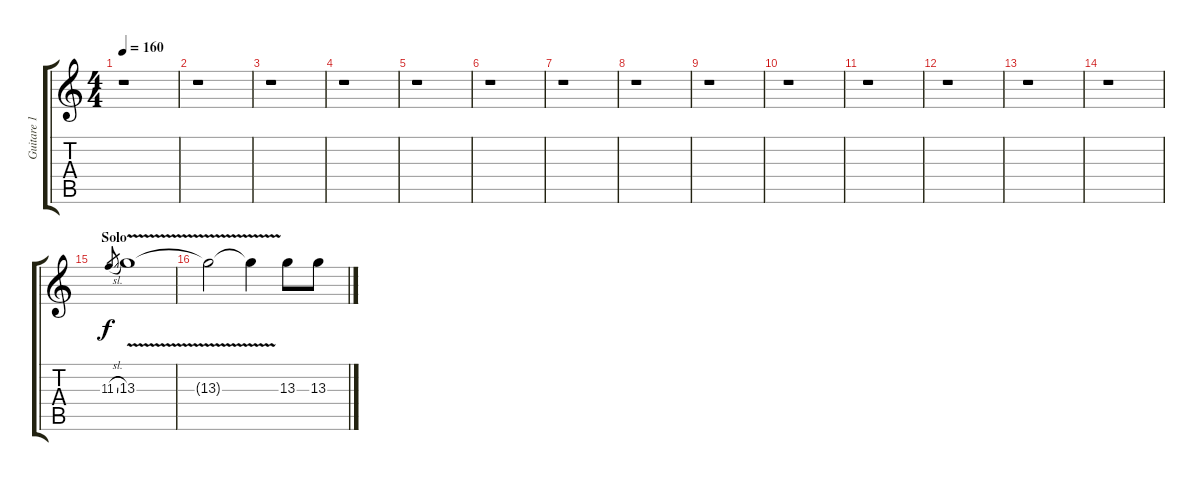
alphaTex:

\track ("Guitare 1" "Guitare 1") {instrument distortionguitar}
\staff {score tabs}
\tuning (Eb4 Bb3 Gb3 Db3 Ab2 Eb2) {hide}
\ts (4 4)
\tempo 160
\clef g2
\ks c
r.1{dy f} |
r.1 |
r.1 |
r.1 |
r.1 |
r.1 |
r.1 |
r.1 |
r.1 |
r.1 |
r.1 |
r.1 |
r.1 |
r.1 |
\section ("" "Solo")
11.3{sl}.8{gr} 13.3{v}.1 |
13.3{v t}.2 13.3{t}.4 13.3.8 13.3.8
